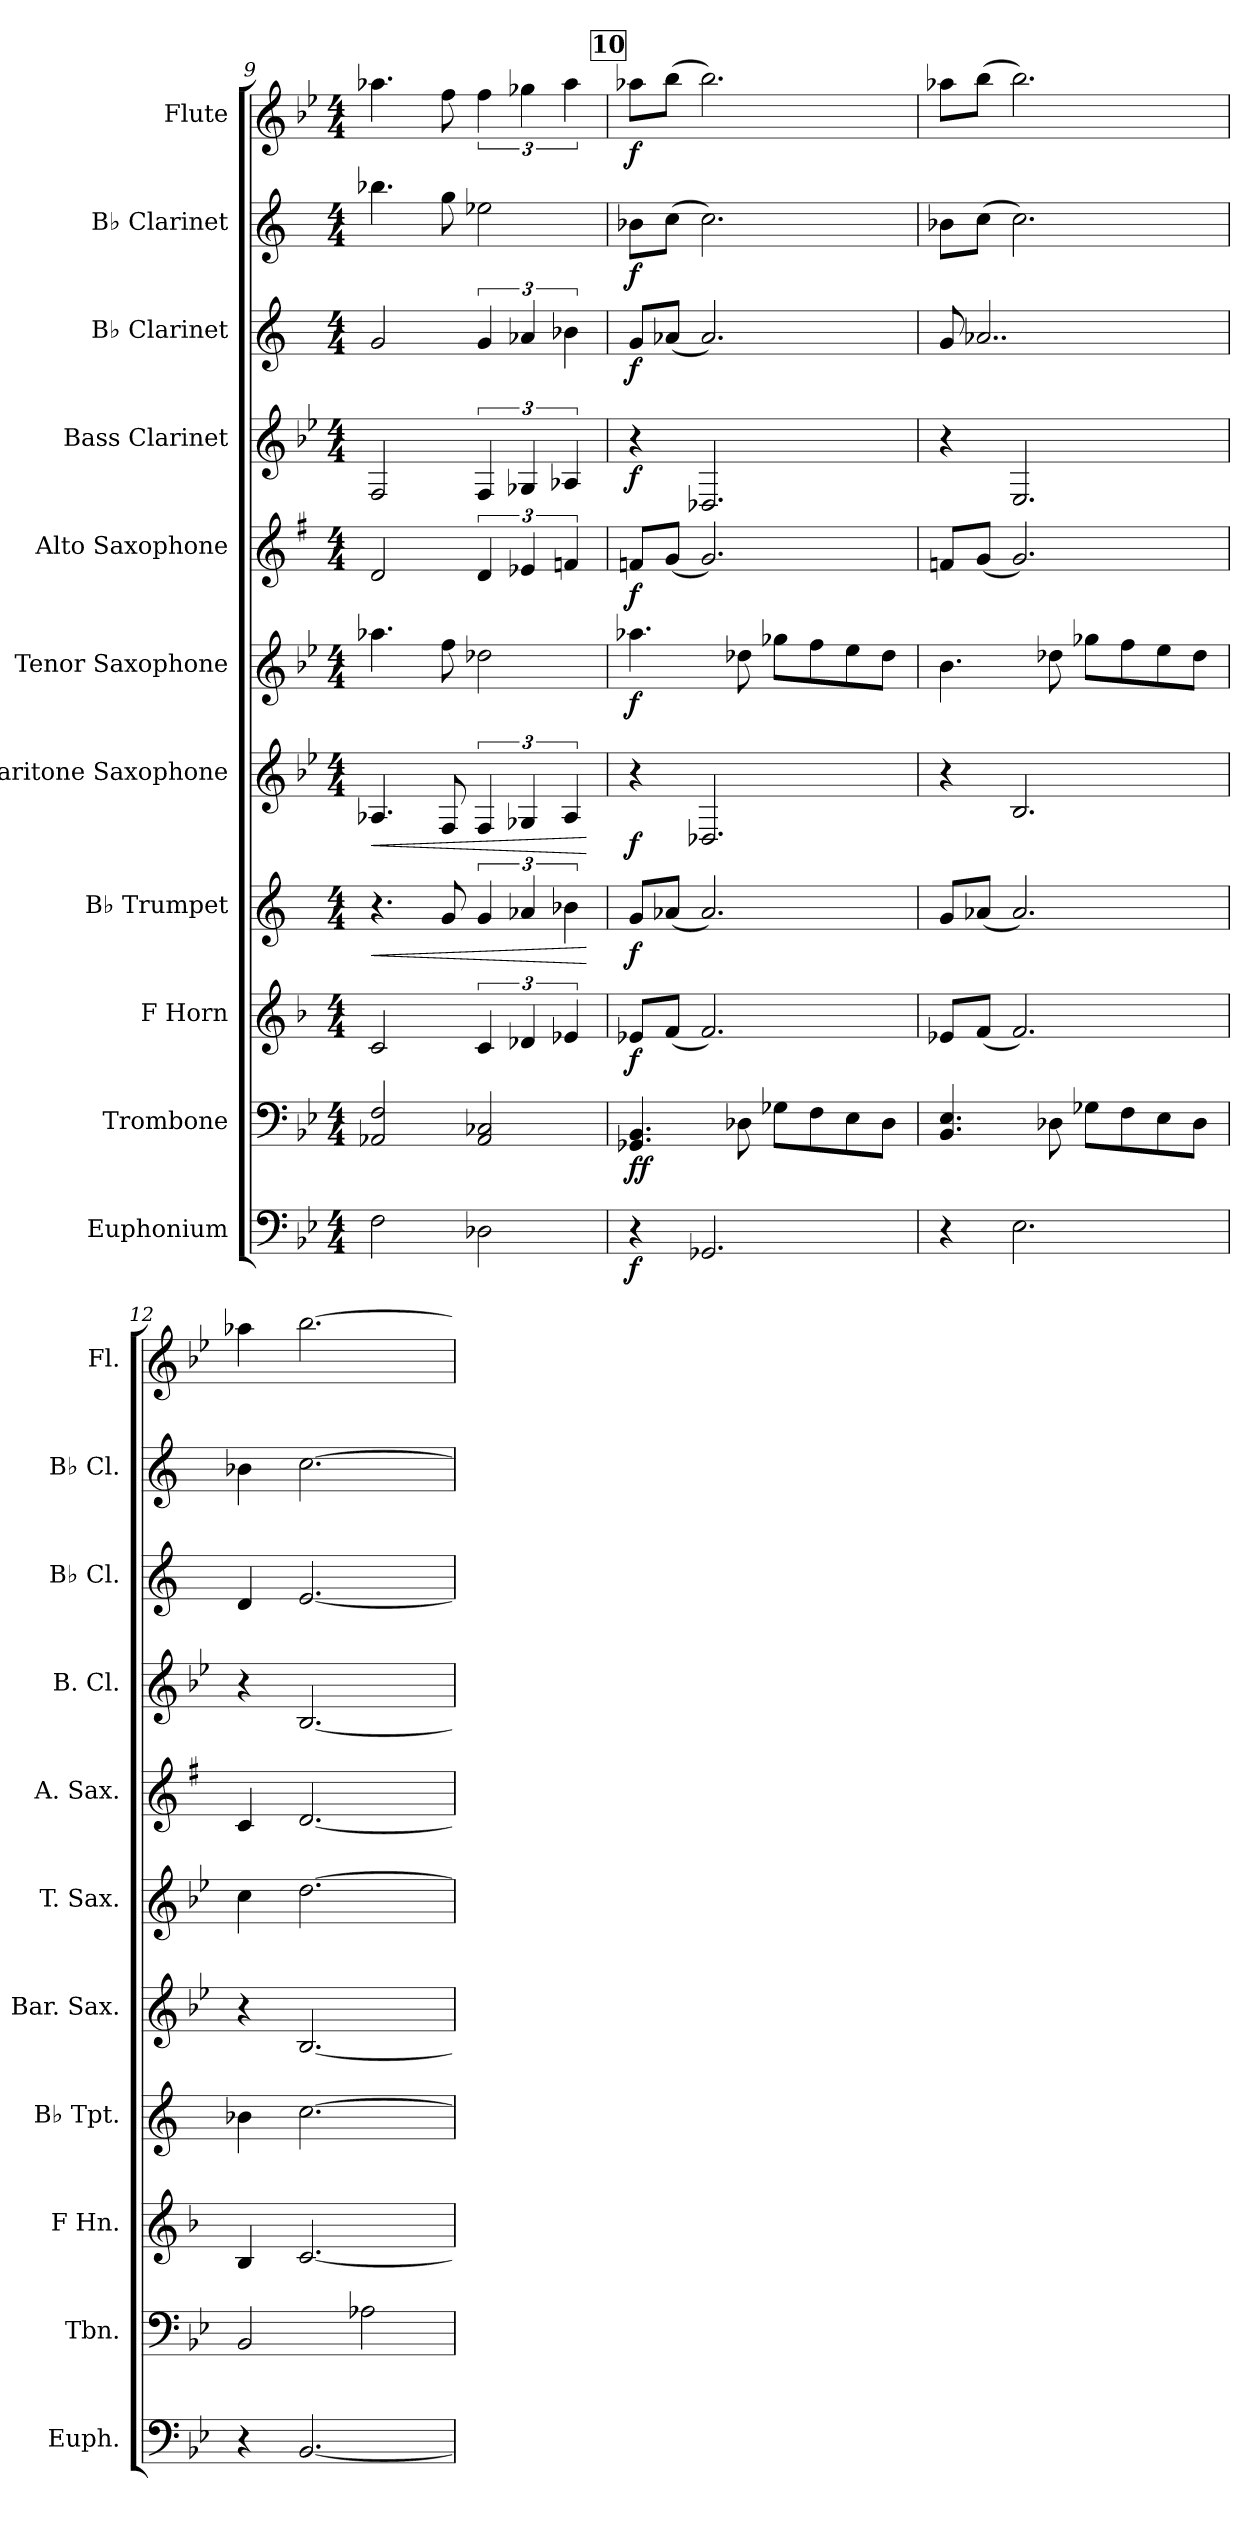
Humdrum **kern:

**kern	**dynam	**kern	**dynam	**kern	**dynam	**kern	**dynam	**kern	**dynam	**kern	**dynam	**kern	**dynam	**kern	**dynam	**kern	**dynam	**kern	**dynam	**kern	**dynam
*part11	*part11	*part10	*part10	*part9	*part9	*part8	*part8	*part7	*part7	*part6	*part6	*part5	*part5	*part4	*part4	*part3	*part3	*part2	*part2	*part1	*part1
*staff11	*staff11	*staff10	*staff10	*staff9	*staff9	*staff8	*staff8	*staff7	*staff7	*staff6	*staff6	*staff5	*staff5	*staff4	*staff4	*staff3	*staff3	*staff2	*staff2	*staff1	*staff1
*I"Euphonium	*	*I"Trombone	*	*I"F Horn	*	*I"B♭ Trumpet	*	*I"Baritone Saxophone	*	*I"Tenor Saxophone	*	*I"Alto Saxophone	*	*I"Bass Clarinet	*	*I"B♭ Clarinet	*	*I"B♭ Clarinet	*	*I"Flute	*
*I'Euph.	*	*I'Tbn.	*	*I'F Hn.	*	*I'B♭ Tpt.	*	*I'Bar. Sax.	*	*I'T. Sax.	*	*I'A. Sax.	*	*I'B. Cl.	*	*I'B♭ Cl.	*	*I'B♭ Cl.	*	*I'Fl.	*
*clefF4	*	*clefF4	*	*clefG2	*	*clefG2	*	*clefG2	*	*clefG2	*	*clefG2	*	*clefG2	*	*clefG2	*	*clefG2	*	*clefG2	*
*	*	*	*	*ITrd4c7	*	*ITrd1c2	*	*ITrd12c21	*	*ITrd8c14	*	*ITrd5c9	*	*ITrd8c14	*	*ITrd1c2	*	*ITrd1c2	*	*	*
*k[b-e-]	*	*k[b-e-]	*	*k[b-e-]	*	*k[b-e-]	*	*k[b-e-]	*	*k[b-e-]	*	*k[b-e-]	*	*k[b-e-]	*	*k[b-e-]	*	*k[b-e-]	*	*k[b-e-]	*
*M4/4	*	*M4/4	*	*M4/4	*	*M4/4	*	*M4/4	*	*M4/4	*	*M4/4	*	*M4/4	*	*M4/4	*	*M4/4	*	*M4/4	*
=9	=9	=9	=9	=9	=9	=9	=9	=9	=9	=9	=9	=9	=9	=9	=9	=9	=9	=9	=9	=9	=9
!	!	!	!	!	!	!	!LO:HP:b	!	!LO:HP:b	!	!	!	!	!	!	!	!	!	!	!	!
2F\	.	2AA-X/ 2F/	.	2F/	.	4.r	<	4.AA-X/	<	4.a-X\	.	2F/	.	2FF/	.	2f/	.	4.aa-X\	.	4.aa-X\	.
.	.	.	.	.	.	8f/	.	8FF/	.	8f\	.	.	.	.	.	.	.	8ff\	.	8ff\	.
2D-X\	.	2AA-/ 2C-X/	.	6F/	.	6f/	.	6FF/	.	2d-X\	.	6F/	.	6FF/	.	6f/	.	2dd-X\	.	6ff\	.
.	.	.	.	6G-X/	.	6g-X/	.	6GG-X/	.	.	.	6G-X/	.	6GG-X/	.	6g-X/	.	.	.	6gg-X\	.
.	.	.	.	6A-X/	.	6a-X\	.	6AA-/	.	.	.	6A-X/	.	6AA-X/	.	6a-X\	.	.	.	6aa-\	.
.	.	.	.	.	.	.	[	.	[	.	.	.	.	.	.	.	.	.	.	.	.
!!LO:REH:place=s1:a:B:fs=14:t=10
=10	=10	=10	=10	=10	=10	=10	=10	=10	=10	=10	=10	=10	=10	=10	=10	=10	=10	=10	=10	=10	=10
!	!LO:DY:b	!	!LO:DY:b	!	!	!	!	!	!	!	!	!	!	!	!	!	!	!	!	!	!
!	!	!	!LO:DY:n=1:b	!	!LO:DY:b	!	!LO:DY:b	!	!LO:DY:b	!	!LO:DY:b	!	!LO:DY:b	!	!LO:DY:b	!	!LO:DY:b	!	!LO:DY:b	!	!LO:DY:b
4r	f	4.GG-X/ 4.BB-/	f f	8A-X/L	f	8f/L	f	4r	f	4.a-X\	f	8A-X/L	f	4r	f	8f/L	f	8a-X\L	f	8aa-X\L	f
.	.	.	.	(8B-/J	.	(8g-X/J	.	.	.	.	.	(8B-/J	.	.	.	(8g-X/J	.	(8b-\J	.	(8bb-\J	.
2.GG-X/	.	.	.	2.B-/)	.	2.g-/)	.	2.DD-X/	.	.	.	2.B-/)	.	2.DD-X/	.	2.g-/)	.	2.b-\)	.	2.bb-\)	.
.	.	8D-X\	.	.	.	.	.	.	.	8d-X\	.	.	.	.	.	.	.	.	.	.	.
.	.	8G-X\L	.	.	.	.	.	.	.	8g-X\L	.	.	.	.	.	.	.	.	.	.	.
.	.	8F\	.	.	.	.	.	.	.	8f\	.	.	.	.	.	.	.	.	.	.	.
.	.	8E-\	.	.	.	.	.	.	.	8e-\	.	.	.	.	.	.	.	.	.	.	.
.	.	8D-\J	.	.	.	.	.	.	.	8d-\J	.	.	.	.	.	.	.	.	.	.	.
!!LO:PB:g=z
=11	=11	=11	=11	=11	=11	=11	=11	=11	=11	=11	=11	=11	=11	=11	=11	=11	=11	=11	=11	=11	=11
4r	.	4.BB-/ 4.E-/	.	8A-X/L	.	8f/L	.	4r	.	4.B-\	.	8A-X/L	.	4r	.	8f/	.	8a-X\L	.	8aa-X\L	.
.	.	.	.	(8B-/J	.	(8g-X/J	.	.	.	.	.	(8B-/J	.	.	.	2..g-X/	.	(8b-\J	.	(8bb-\J	.
2.E-\	.	.	.	2.B-/)	.	2.g-/)	.	2.BB-/	.	.	.	2.B-/)	.	2.EE-/	.	.	.	2.b-\)	.	2.bb-\)	.
.	.	8D-X\	.	.	.	.	.	.	.	8d-X\	.	.	.	.	.	.	.	.	.	.	.
.	.	8G-X\L	.	.	.	.	.	.	.	8g-X\L	.	.	.	.	.	.	.	.	.	.	.
.	.	8F\	.	.	.	.	.	.	.	8f\	.	.	.	.	.	.	.	.	.	.	.
.	.	8E-\	.	.	.	.	.	.	.	8e-\	.	.	.	.	.	.	.	.	.	.	.
.	.	8D-\J	.	.	.	.	.	.	.	8d-\J	.	.	.	.	.	.	.	.	.	.	.
=12	=12	=12	=12	=12	=12	=12	=12	=12	=12	=12	=12	=12	=12	=12	=12	=12	=12	=12	=12	=12	=12
4r	.	2BB-/	.	4E-/	.	4a-X\	.	4r	.	4c\	.	4E-/	.	4r	.	4c/	.	4a-X\	.	4aa-X\	.
[2.BB-/	.	.	.	[2.F/	.	[2.b-\	.	[2.BB-/	.	[2.d\	.	[2.F/	.	[2.BB-/	.	[2.d/	.	[2.b-\	.	[2.bb-\	.
.	.	2A-X\	.	.	.	.	.	.	.	.	.	.	.	.	.	.	.	.	.	.	.
=	=	=	=	=	=	=	=	=	=	=	=	=	=	=	=	=	=	=	=	=	=
*-	*-	*-	*-	*-	*-	*-	*-	*-	*-	*-	*-	*-	*-	*-	*-	*-	*-	*-	*-	*-	*-
